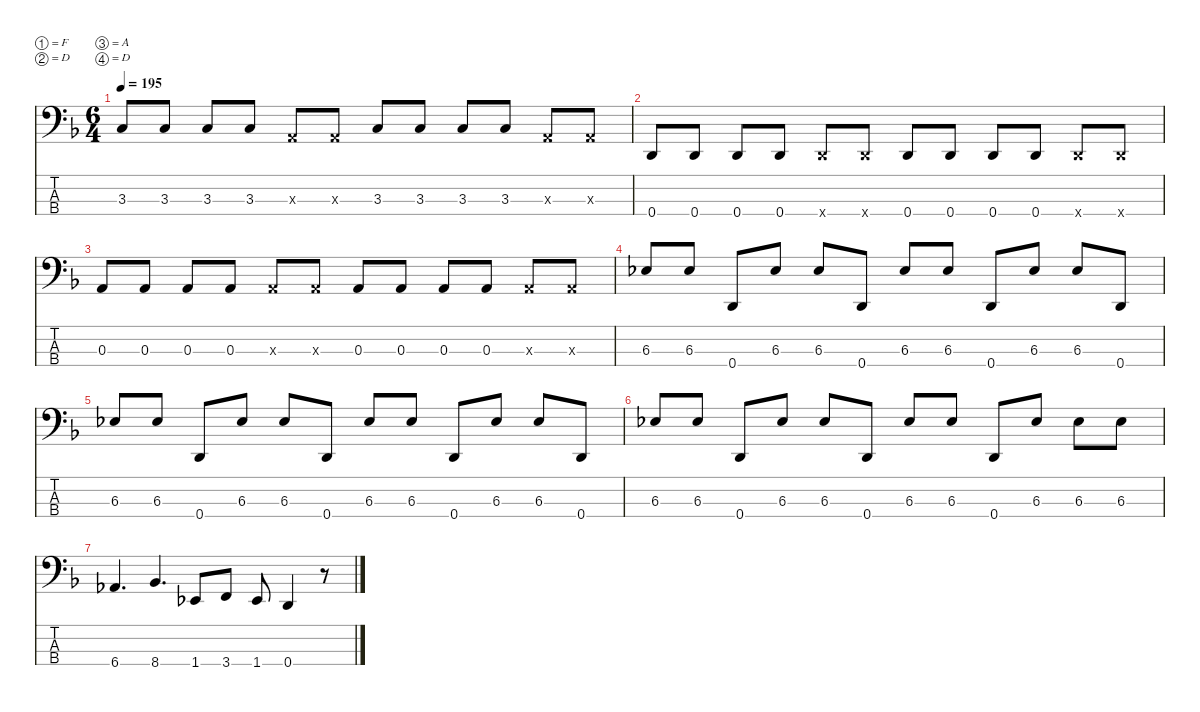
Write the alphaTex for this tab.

\defaultSystemsLayout 4
\hideDynamics
\bracketExtendMode nobrackets
\singleTrackTrackNamePolicy hidden
\multiTrackTrackNamePolicy hidden
\firstSystemTrackNameMode fullname
\firstSystemTrackNameOrientation horizontal
\otherSystemsTrackNameOrientation horizontal
\track ("Bass" "el.bs.") {defaultSystemsLayout 4 instrument electricbassfinger}
\staff {score tabs}
\tuning (F2 D2 A1 D1)
\ts (6 4)
\tempo 195
\clef f4
\ks dminor
3.3{acc forcenatural}.8{dy f beam Up} 3.3{acc forcenatural}.8{beam Up} 3.3{acc forcenatural}.8{beam Up} 3.3{acc forcenatural}.8{beam Up} 0.3{x acc forcenatural}.8{beam Up} 0.3{x acc forcenatural}.8{beam Up} 3.3{acc forcenatural}.8{beam Up} 3.3{acc forcenatural}.8{beam Up} 3.3{acc forcenatural}.8{beam Up} 3.3{acc forcenatural}.8{beam Up} 0.3{x acc forcenatural}.8{beam Up} 0.3{x acc forcenatural}.8{beam Up} |
0.4{acc forcenatural}.8{beam Up} 0.4{acc forcenatural}.8{beam Up} 0.4{acc forcenatural}.8{beam Up} 0.4{acc forcenatural}.8{beam Up} 0.4{x acc forcenatural}.8{beam Up} 0.4{x acc forcenatural}.8{beam Up} 0.4{acc forcenatural}.8{beam Up} 0.4{acc forcenatural}.8{beam Up} 0.4{acc forcenatural}.8{beam Up} 0.4{acc forcenatural}.8{beam Up} 0.4{x acc forcenatural}.8{beam Up} 0.4{x acc forcenatural}.8{beam Up} |
0.3{acc forcenatural}.8{beam Up} 0.3{acc forcenatural}.8{beam Up} 0.3{acc forcenatural}.8{beam Up} 0.3{acc forcenatural}.8{beam Up} 0.3{x acc forcenatural}.8{beam Up} 0.3{x acc forcenatural}.8{beam Up} 0.3{acc forcenatural}.8{beam Up} 0.3{acc forcenatural}.8{beam Up} 0.3{acc forcenatural}.8{beam Up} 0.3{acc forcenatural}.8{beam Up} 0.3{x acc forcenatural}.8{beam Up} 0.3{x acc forcenatural}.8{beam Up} |
6.3{acc b}.8{beam Up} 6.3{acc b}.8{beam Up} 0.4{acc forcenatural}.8{beam Up} 6.3{acc b}.8{beam Up} 6.3{acc b}.8{beam Up} 0.4{acc forcenatural}.8{beam Up} 6.3{acc b}.8{beam Up} 6.3{acc b}.8{beam Up} 0.4{acc forcenatural}.8{beam Up} 6.3{acc b}.8{beam Up} 6.3{acc b}.8{beam Up} 0.4{acc forcenatural}.8{beam Up} |
6.3{acc b}.8{beam Up} 6.3{acc b}.8{beam Up} 0.4{acc forcenatural}.8{beam Up} 6.3{acc b}.8{beam Up} 6.3{acc b}.8{beam Up} 0.4{acc forcenatural}.8{beam Up} 6.3{acc b}.8{beam Up} 6.3{acc b}.8{beam Up} 0.4{acc forcenatural}.8{beam Up} 6.3{acc b}.8{beam Up} 6.3{acc b}.8{beam Up} 0.4{acc forcenatural}.8{beam Up} |
6.3{acc b}.8{beam Up} 6.3{acc b}.8{beam Up} 0.4{acc forcenatural}.8{beam Up} 6.3{acc b}.8{beam Up} 6.3{acc b}.8{beam Up} 0.4{acc forcenatural}.8{beam Up} 6.3{acc b}.8{beam Up} 6.3{acc b}.8{beam Up} 0.4{acc forcenatural}.8{beam Up} 6.3{acc b}.8{beam Down} 6.3{acc b}.8{beam Down} 6.3{acc b}.8{beam Down} |
6.4{acc b}.4{d beam Up} 8.4{acc b}.4{d beam Up} 1.4{acc b}.8{dy ff beam Up} 3.4{acc forcenatural}.8{beam Up} 1.4{acc b}.8{beam Up} 0.4{acc forcenatural}.4{beam Up} r.8{beam Up}
